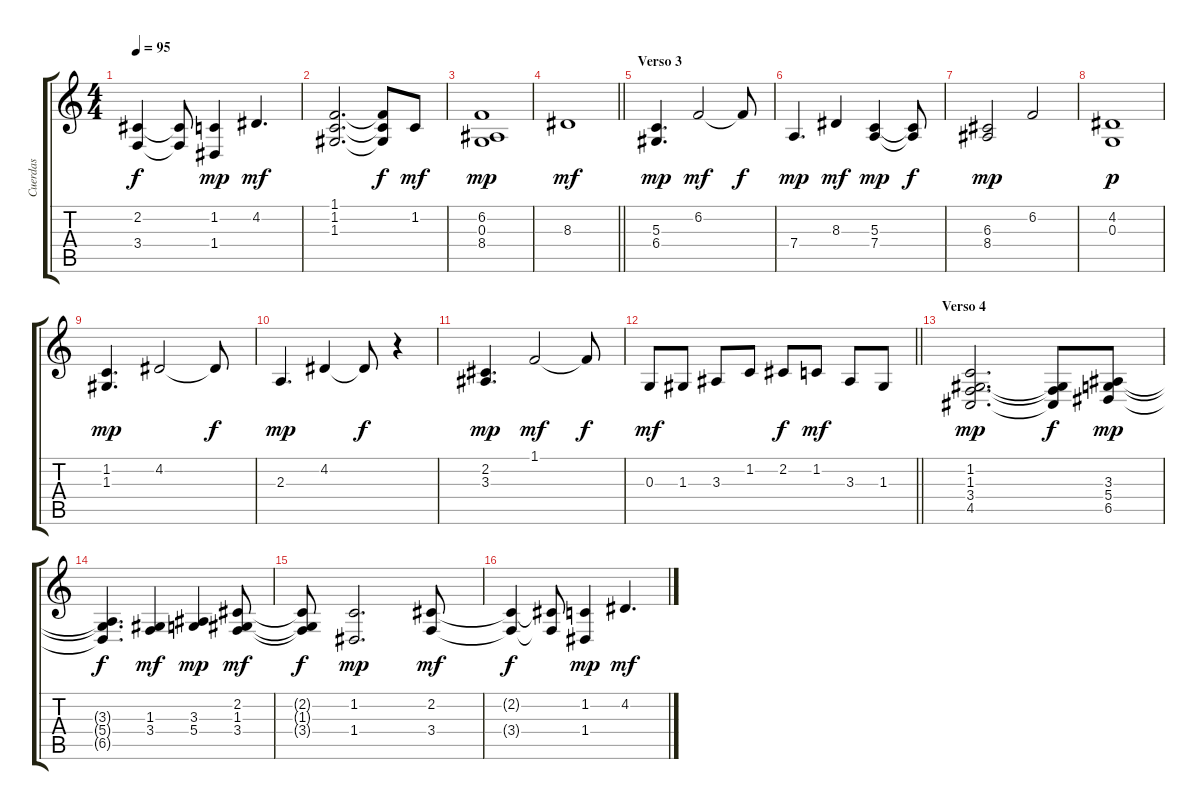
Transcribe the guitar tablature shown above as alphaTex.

\track ("Cuerdas" "Cuerdas") {instrument stringensemble2}
\staff {score tabs}
\tuning (E4 B3 G3 D3 A2 E2) {hide}
\ts (4 4)
\tempo 95
\clef g2
\ks c
(2.2{t} 3.4{t}).4{dy f} (2.2{t} 3.4{t}).8 (1.2 1.4).4{dy mp} 4.2.4{d dy mf} |
(1.1 1.2 1.3).2{d} (1.1{t} 1.2{t} 1.3{t}).8{dy f} 1.2.8{dy mf} |
(6.2 0.3 8.4).1{dy mp} |
\barLineRight lightlight
8.3.1{dy mf} |
\section ("" "Verso 3")
(5.3 6.4).4{d dy mp} 6.2.2{dy mf} 6.2{t}.8{dy f} |
7.4.4{d dy mp} 8.3.4{dy mf} (5.3 7.4).4{dy mp} (5.3{t} 7.4{t}).8{dy f} |
(6.3 8.4).2{dy mp} 6.2.2 |
(4.2 0.3).1{dy p} |
(1.2 1.3).4{d dy mp} 4.2.2 4.2{t}.8{dy f} |
2.3.4{d dy mp} 4.2.4 4.2{t}.8{dy f} r.4 |
(2.2 3.3).4{d dy mp} 1.1.2{dy mf} 1.1{t}.8{dy f} |
\barLineRight lightlight
0.3.8{dy mf} 1.3.8 3.3.8 1.2.8 2.2.8{dy f} 1.2.8{dy mf} 3.3.8 1.3.8 |
\section ("" "Verso 4")
(1.2 1.3 3.4 4.5).2{d dy mp} (1.3{t} 3.4{t} 4.5{t}).8{dy f} (3.3 5.4 6.5).8{dy mp} |
(3.3{t} 5.4{t} 6.5{t}).4{d dy f} (1.3 3.4).4{dy mf} (3.3 5.4).4{dy mp} (2.2 1.3 3.4).8{dy mf} |
(2.2{t} 1.3{t} 3.4{t}).8{dy f} (1.2 1.4).2{d dy mp} (2.2 3.4).8{dy mf} |
(2.2{t} 3.4{t}).4{dy f} (2.2{t} 3.4{t}).8 (1.2 1.4).4{dy mp} 4.2.4{d dy mf}
